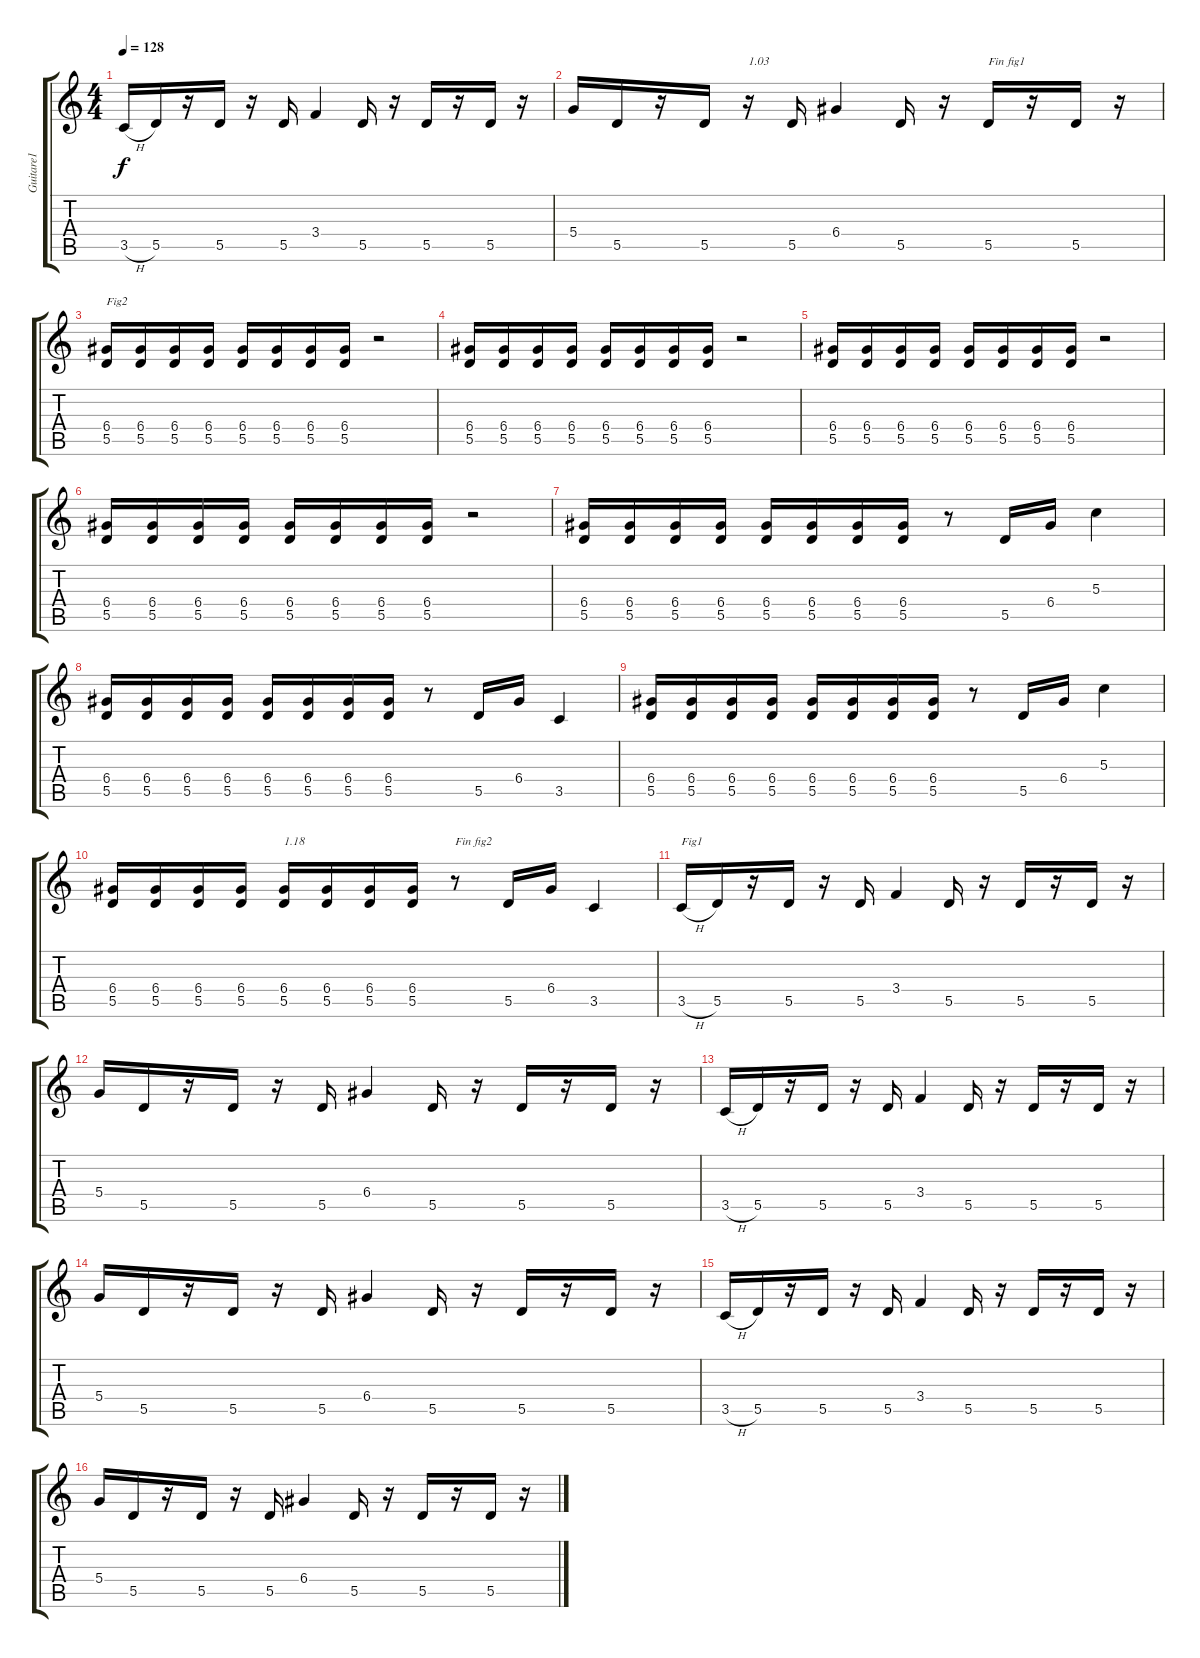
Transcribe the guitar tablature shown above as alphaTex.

\track ("Guitare1" "Guitare1") {instrument overdrivenguitar}
\staff {score tabs}
\tuning (E4 B3 G3 D3 A2 E2) {hide}
\ts (4 4)
\tempo 128
\clef g2
\ks c
3.5{h}.16{dy f} 5.5.16 r.16 5.5.16 r.16 5.5.16 3.4.4 5.5.16 r.16 5.5.16 r.16 5.5.16 r.16 |
5.4.16 5.5.16 r.16 5.5.16 r.16{txt "1.03"} 5.5.16 6.4.4 5.5.16 r.16 5.5.16{txt "Fin fig1"} r.16 5.5.16 r.16 |
(6.4 5.5).16{txt "Fig2"} (6.4 5.5).16 (6.4 5.5).16 (6.4 5.5).16 (6.4 5.5).16 (6.4 5.5).16 (6.4 5.5).16 (6.4 5.5).16 r.2 |
(6.4 5.5).16 (6.4 5.5).16 (6.4 5.5).16 (6.4 5.5).16 (6.4 5.5).16 (6.4 5.5).16 (6.4 5.5).16 (6.4 5.5).16 r.2 |
(6.4 5.5).16 (6.4 5.5).16 (6.4 5.5).16 (6.4 5.5).16 (6.4 5.5).16 (6.4 5.5).16 (6.4 5.5).16 (6.4 5.5).16 r.2 |
(6.4 5.5).16 (6.4 5.5).16 (6.4 5.5).16 (6.4 5.5).16 (6.4 5.5).16 (6.4 5.5).16 (6.4 5.5).16 (6.4 5.5).16 r.2 |
(6.4 5.5).16 (6.4 5.5).16 (6.4 5.5).16 (6.4 5.5).16 (6.4 5.5).16 (6.4 5.5).16 (6.4 5.5).16 (6.4 5.5).16 r.8 5.5.16 6.4.16 5.3.4 |
(6.4 5.5).16 (6.4 5.5).16 (6.4 5.5).16 (6.4 5.5).16 (6.4 5.5).16 (6.4 5.5).16 (6.4 5.5).16 (6.4 5.5).16 r.8 5.5.16 6.4.16 3.5.4 |
(6.4 5.5).16 (6.4 5.5).16 (6.4 5.5).16 (6.4 5.5).16 (6.4 5.5).16 (6.4 5.5).16 (6.4 5.5).16 (6.4 5.5).16 r.8 5.5.16 6.4.16 5.3.4 |
(6.4 5.5).16 (6.4 5.5).16 (6.4 5.5).16 (6.4 5.5).16 (6.4 5.5).16{txt "1.18"} (6.4 5.5).16 (6.4 5.5).16 (6.4 5.5).16 r.8{txt "Fin fig2"} 5.5.16 6.4.16 3.5.4 |
3.5{h}.16{txt "Fig1"} 5.5.16 r.16 5.5.16 r.16 5.5.16 3.4.4 5.5.16 r.16 5.5.16 r.16 5.5.16 r.16 |
5.4.16 5.5.16 r.16 5.5.16 r.16 5.5.16 6.4.4 5.5.16 r.16 5.5.16 r.16 5.5.16 r.16 |
3.5{h}.16 5.5.16 r.16 5.5.16 r.16 5.5.16 3.4.4 5.5.16 r.16 5.5.16 r.16 5.5.16 r.16 |
5.4.16 5.5.16 r.16 5.5.16 r.16 5.5.16 6.4.4 5.5.16 r.16 5.5.16 r.16 5.5.16 r.16 |
3.5{h}.16 5.5.16 r.16 5.5.16 r.16 5.5.16 3.4.4 5.5.16 r.16 5.5.16 r.16 5.5.16 r.16 |
5.4.16 5.5.16 r.16 5.5.16 r.16 5.5.16 6.4.4 5.5.16 r.16 5.5.16 r.16 5.5.16 r.16
